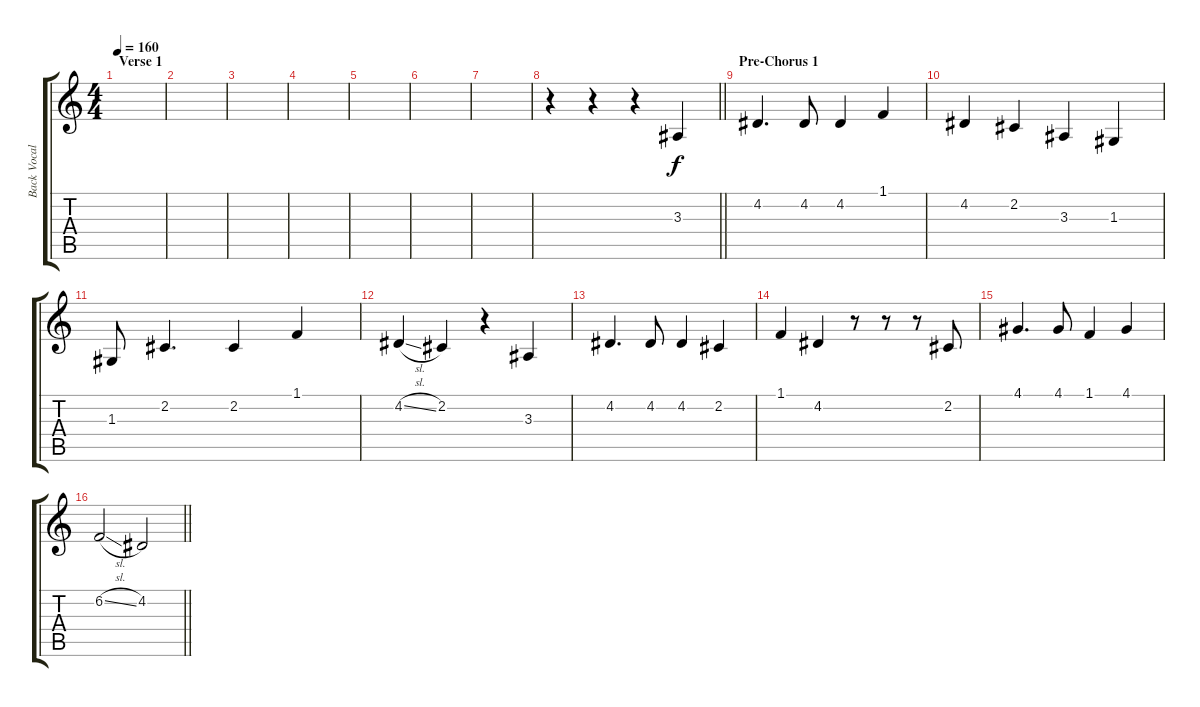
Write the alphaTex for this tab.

\track ("Back Vocal" "Back Vocal") {instrument lead1square}
\staff {score tabs}
\tuning (E4 B3 G3 D3 A2 E2) {hide}
\ts (4 4)
\section ("" "Verse 1")
\tempo 160
\clef g2
\ks c
|
|
|
|
|
|
|
\barLineRight lightlight
r.4 r.4 r.4 3.3.4 |
\section ("" "Pre-Chorus 1")
4.2.4{d} 4.2.8 4.2.4 1.1.4 |
4.2.4 2.2.4 3.3.4 1.3.4 |
1.3.8 2.2.4{d} 2.2.4 1.1.4 |
4.2{sl}.4 2.2.4 r.4 3.3.4 |
4.2.4{d} 4.2.8 4.2.4 2.2.4 |
1.1.4 4.2.4 r.8 r.8 r.8 2.2.8 |
4.1.4{d} 4.1.8 1.1.4 4.1.4 |
\barLineRight lightlight
6.2{sl}.2 4.2.2
